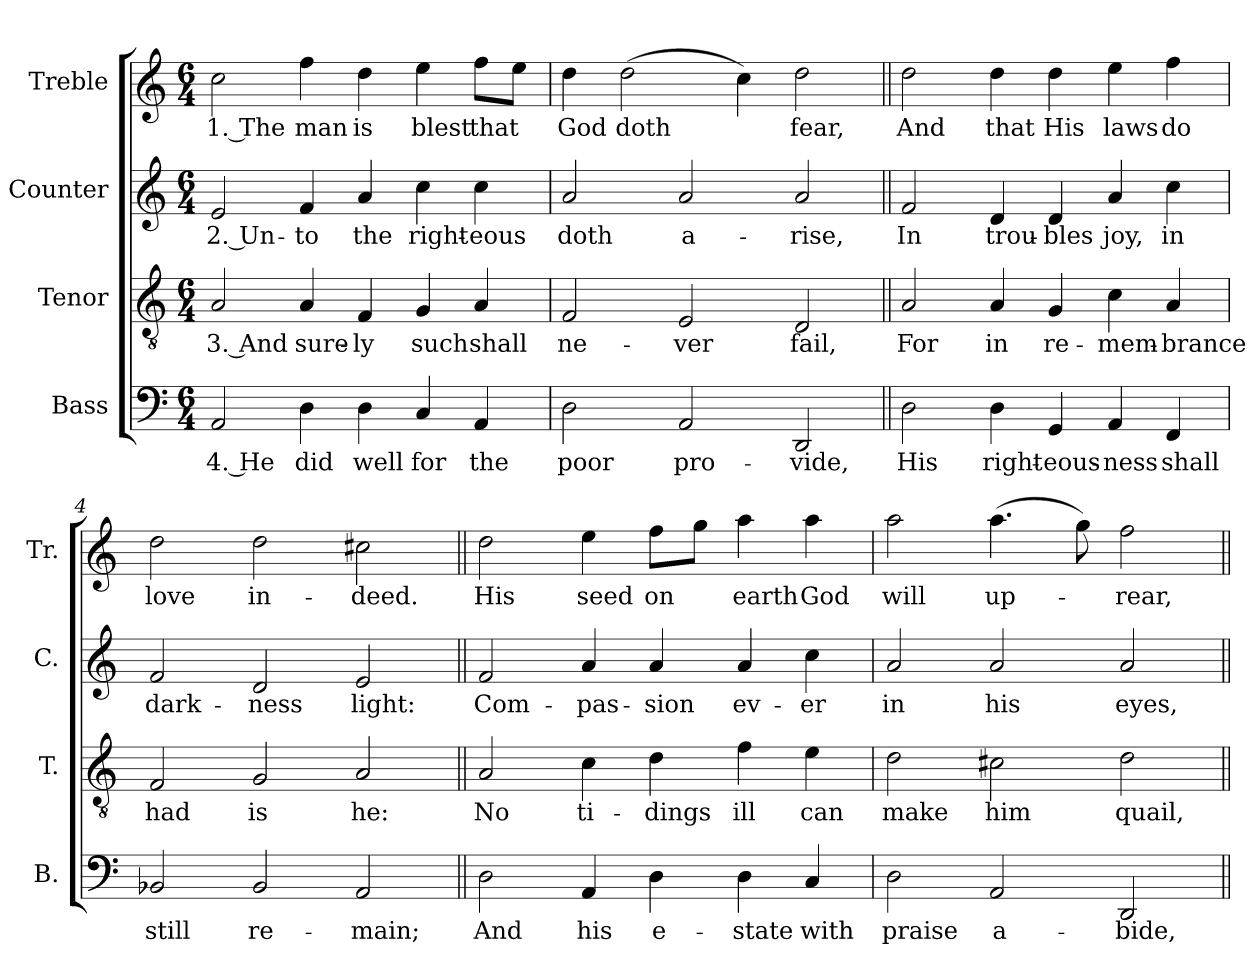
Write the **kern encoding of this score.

**kern	**text	**kern	**text	**kern	**text	**kern	**text
*part4	*part4	*part3	*part3	*part2	*part2	*part1	*part1
*staff4	*staff4	*staff3	*staff3	*staff2	*staff2	*staff1	*staff1
*I"Bass	*	*I"Tenor	*	*I"Counter	*	*I"Treble	*
*I'B.	*	*I'T.	*	*I'C.	*	*I'Tr.	*
*clefF4	*	*clefGv2	*	*clefG2	*	*clefG2	*
*k[]	*	*k[]	*	*k[]	*	*k[]	*
*M6/4	*	*M6/4	*	*M6/4	*	*M6/4	*
=1	=1	=1	=1	=1	=1	=1	=1
2AA/	4. He	2A/	3. And	2e/	2. Un-	2cc\	1. The
4D\	did	4A/	sure-	4f/	-to	4ff\	man
4D\	well	4F/	-ly	4a/	the	4dd\	is
4C/	for	4G/	such	4cc\	right-	4ee\	blest
4AA/	the	4A/	shall	4cc\	-eous	8ff\L	that
.	.	.	.	.	.	8ee\J	.
=2	=2	=2	=2	=2	=2	=2	=2
2D\	poor	2F/	ne-	2a/	doth	4dd\	God
.	.	.	.	.	.	(2dd\	doth
2AA/	pro-	2E/	-ver	2a/	a-	.	.
.	.	.	.	.	.	4cc\)	.
2DD/	-vide,	2D/	fail,	2a/	-rise,	2dd\	fear,
=3||	=3||	=3||	=3||	=3||	=3||	=3||	=3||
2D\	His	2A/	For	2f/	In	2dd\	And
4D\	right-	4A/	in	4d/	trou-	4dd\	that
4GG/	-eous-	4G/	re-	4d/	-bles	4dd\	His
4AA/	-ness	4c\	-mem-	4a/	joy,	4ee\	laws
4FF/	shall	4A/	-brance	4cc\	in	4ff\	do
=4	=4	=4	=4	=4	=4	=4	=4
2BB-X/	still	2F/	had	2f/	dark-	2dd\	love
2BB-/	re-	2G/	is	2d/	-ness	2dd\	in-
2AA/	-main;	2A/	he:	2e/	light:	2cc#X\	-deed.
=5||	=5||	=5||	=5||	=5||	=5||	=5||	=5||
2D\	And	2A/	No	2f/	Com-	2dd\	His
4AA/	his	4c\	ti-	4a/	-pas-	4ee\	seed
4D\	e-	4d\	-dings	4a/	-sion	8ff\L	on
.	.	.	.	.	.	8gg\J	.
4D\	-state	4f\	ill	4a/	ev-	4aa\	earth
4C/	with	4e\	can	4cc\	-er	4aa\	God
=6	=6	=6	=6	=6	=6	=6	=6
2D\	praise	2d\	make	2a/	in	2aa\	will
2AA/	a-	2c#X\	him	2a/	his	(4.aa\	up-
.	.	.	.	.	.	8gg\)	.
2DD/	-bide,	2d\	quail,	2a/	eyes,	2ff\	-rear,
=||	=||	=||	=||	=||	=||	=||	=||
*-	*-	*-	*-	*-	*-	*-	*-
